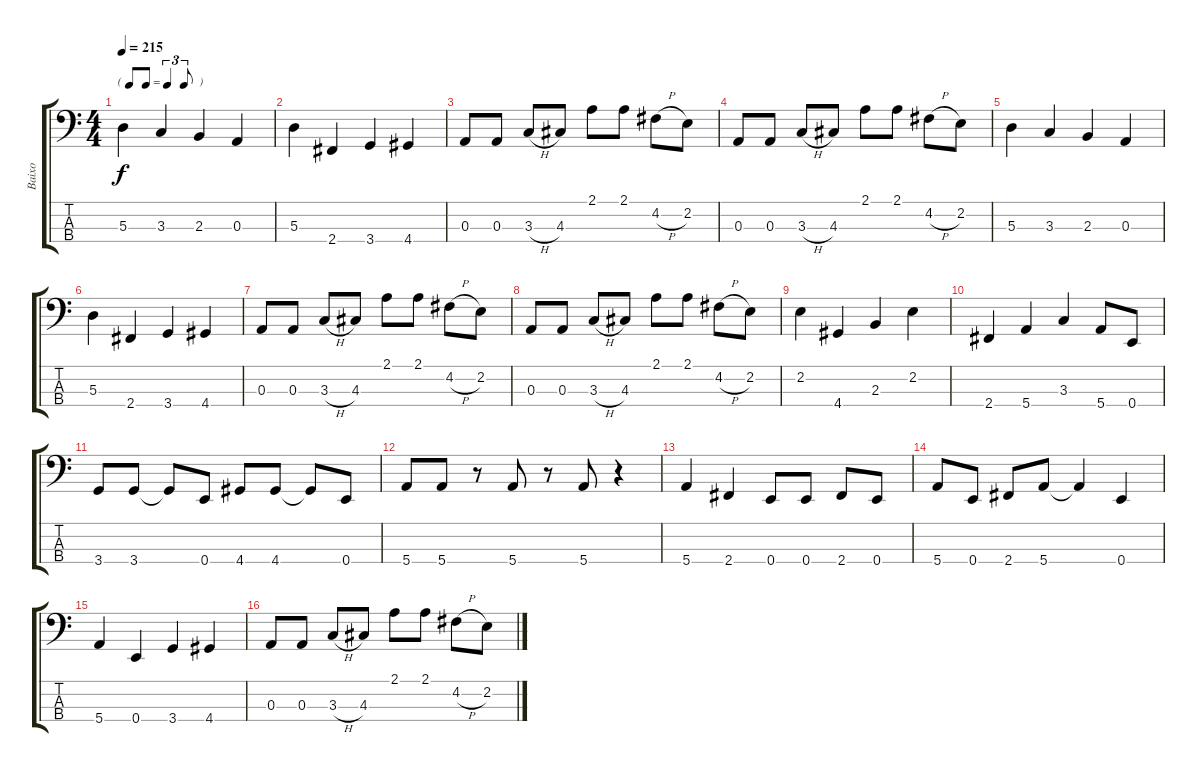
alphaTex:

\track ("Baixo" "Baixo") {instrument electricbassfinger}
\staff {score tabs}
\tuning (G2 D2 A1 E1) {hide}
\ts (4 4)
\tf triplet8th
\tempo 215
\clef f4
\ks c
5.3.4{dy f} 3.3.4 2.3.4 0.3.4 |
5.3.4 2.4.4 3.4.4 4.4.4 |
0.3.8 0.3.8 3.3{h}.8 4.3.8 2.1.8 2.1.8 4.2{h}.8 2.2.8 |
0.3.8 0.3.8 3.3{h}.8 4.3.8 2.1.8 2.1.8 4.2{h}.8 2.2.8 |
5.3.4 3.3.4 2.3.4 0.3.4 |
5.3.4 2.4.4 3.4.4 4.4.4 |
0.3.8 0.3.8 3.3{h}.8 4.3.8 2.1.8 2.1.8 4.2{h}.8 2.2.8 |
0.3.8 0.3.8 3.3{h}.8 4.3.8 2.1.8 2.1.8 4.2{h}.8 2.2.8 |
2.2.4 4.4.4 2.3.4 2.2.4 |
2.4.4 5.4.4 3.3.4 5.4.8 0.4.8 |
3.4.8 3.4.8 3.4{t}.8 0.4.8 4.4.8 4.4.8 4.4{t}.8 0.4.8 |
5.4.8 5.4.8 r.8 5.4.8 r.8 5.4.8 r.4 |
5.4.4 2.4.4 0.4.8 0.4.8 2.4.8 0.4.8 |
5.4.8 0.4.8 2.4.8 5.4.8 5.4{t}.4 0.4.4 |
5.4.4 0.4.4 3.4.4 4.4.4 |
0.3.8 0.3.8 3.3{h}.8 4.3.8 2.1.8 2.1.8 4.2{h}.8 2.2.8
